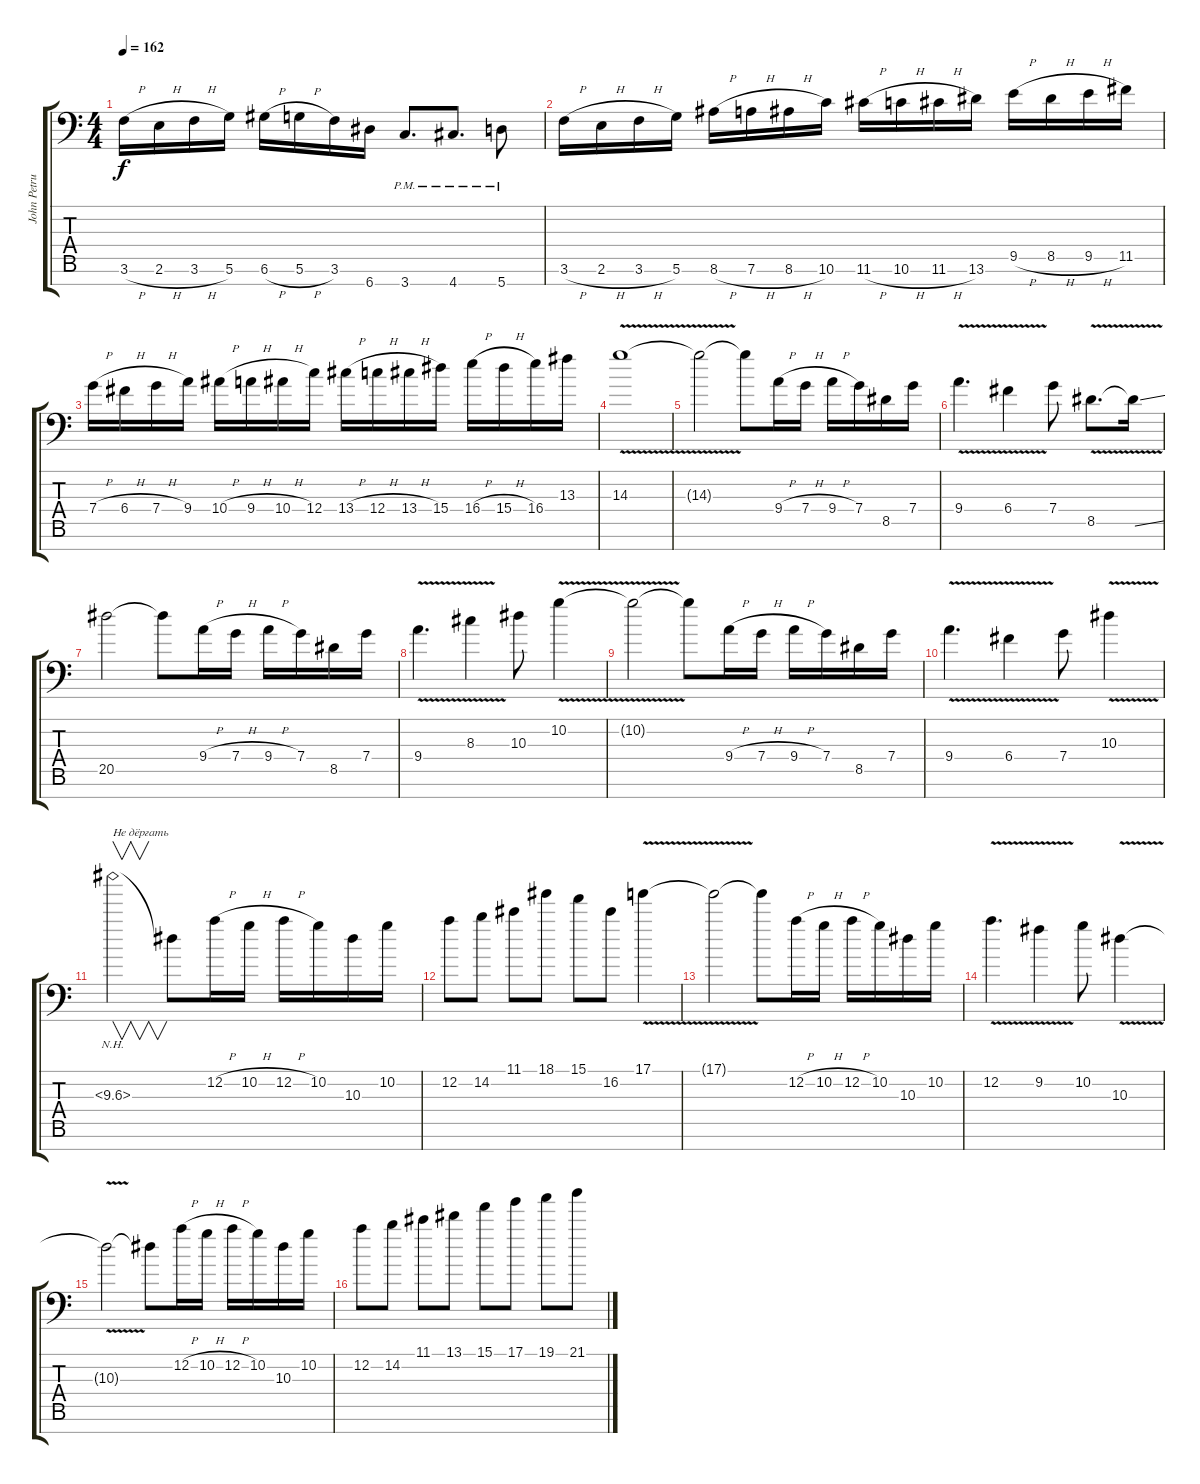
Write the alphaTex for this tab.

\track ("John Petrucci" "John Petru") {instrument distortionguitar}
\staff {score tabs}
\tuning (D4 A3 F3 C3 G2 D2 A1) {hide}
\ts (4 4)
\tempo 162
\clef f4
\ks c
3.6{h}.16{dy f} 2.6{h}.16 3.6{h}.16 5.6.16 6.6{h}.16 5.6{h}.16 3.6.16 6.7.16 3.7{pm}.8{d} 4.7{pm}.8{d} 5.7{pm}.8 |
3.6{h}.16 2.6{h}.16 3.6{h}.16 5.6.16 8.6{h}.16 7.6{h}.16 8.6{h}.16 10.6.16 11.6{h}.16 10.6{h}.16 11.6{h}.16 13.6.16 9.5{h}.16 8.5{h}.16 9.5{h}.16 11.5.16 |
7.4{h}.16 6.4{h}.16 7.4{h}.16 9.4.16 10.4{h}.16 9.4{h}.16 10.4{h}.16 12.4.16 13.4{h}.16 12.4{h}.16 13.4{h}.16 15.4.16 16.4{h}.16 15.4{h}.16 16.4.16 13.3.16 |
14.3{v}.1 |
14.3{t}.2 14.3{t}.8 9.4{h}.16 7.4{h}.16 9.4{h}.16 7.4.16 8.5.16 7.4.16 |
9.4{v}.4{d} 6.4{v}.4 7.4.8 8.5{v}.8{d} 8.5{v ss t}.16 |
20.5.2 20.5{t}.8 9.4{h}.16 7.4{h}.16 9.4{h}.16 7.4.16 8.5.16 7.4.16 |
9.4{v}.4{d} 8.3{v}.4 10.3.8 10.2{v}.4 |
10.2{t}.2 10.2{t}.8 9.4{h}.16 7.4{h}.16 9.4{h}.16 7.4.16 8.5.16 7.4.16 |
9.4{v}.4{d} 6.4{v}.4 7.4.8 10.3{v}.4 |
10.3{nh}.2{v txt "Не дёргать"} 10.3{t}.8 12.2{h}.16 10.2{h}.16 12.2{h}.16 10.2.16 10.3.16 10.2.16 |
12.2.8 14.2.8 11.1.8 18.1.8 15.1.8 16.2.8 17.1{v}.4 |
17.1{t}.2 17.1{t}.8 12.2{h}.16 10.2{h}.16 12.2{h}.16 10.2.16 10.3.16 10.2.16 |
12.2{v}.4{d} 9.2{v}.4 10.2.8 10.3{v}.4 |
10.3{t}.2 10.3{t}.8 12.2{h}.16 10.2{h}.16 12.2{h}.16 10.2.16 10.3.16 10.2.16 |
12.2.8 14.2.8 11.1.8 13.1.8 15.1.8 17.1.8 19.1.8 21.1.8
